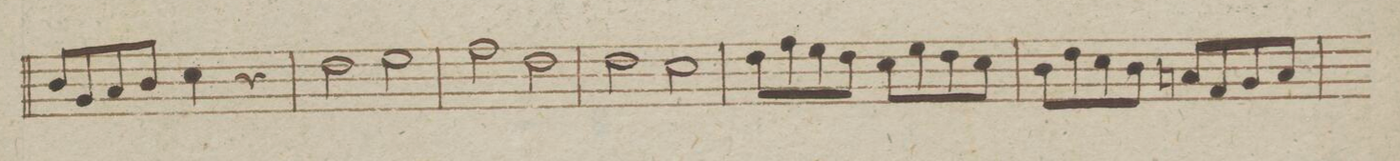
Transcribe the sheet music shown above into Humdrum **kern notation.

**kern	**dynam
*I"Viola	*
*clefC3	*
*k[b-e-]	*
*met(c|)	*
*M2/2	*
8c/L	.
8A/	.
8B-/	.
8c/J	.
4d\	.
4r	.
=41	=41
2e-\	.
2f\	.
=42	=42
2g\	.
2e-\	.
=43	=43
2e-\	.
2d\	.
=44	=44
8e-\L	.
8g\	.
8f\	.
8e-\J	.
8d\L	.
8f\	.
8e-\	.
8d\J	.
=45	=45
8c\L	.
8e-\	.
8d\	.
8c\J	.
8Bn/L	.
8G/	.
8A/	.
8B/J	.
=46	=46
*-	*-
